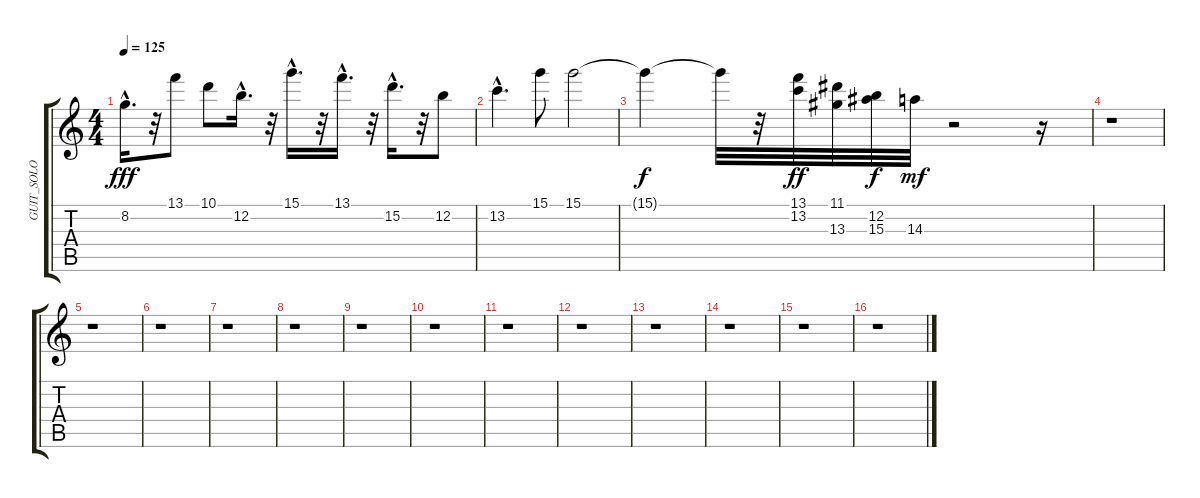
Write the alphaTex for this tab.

\track ("GUIT_SOLO" "GUIT_SOLO") {instrument overdrivenguitar}
\staff {score tabs}
\tuning (E4 B3 G3 D3 A2 E2) {hide}
\ts (4 4)
\tempo 125
\clef g2
\ks c
8.2{hac}.16{d dy fff} r.32 13.1.8 10.1.8 12.2{hac}.16{d} r.32 15.1{hac}.16{d} r.32 13.1{hac}.16{d} r.32 15.2{hac}.16{d} r.32 12.2.8 |
13.2{hac}.4{d} 15.1.8 15.1.2 |
15.1{t}.4{dy f} 15.1{t}.32 r.32 (13.1 13.2).32{dy ff} (11.1 13.3).32 (12.2 15.3).32{dy f} 14.3.32{dy mf} r.2 r.16 |
r.1 |
r.1 |
r.1 |
r.1 |
r.1 |
r.1 |
r.1 |
r.1 |
r.1 |
r.1 |
r.1 |
r.1 |
r.1
